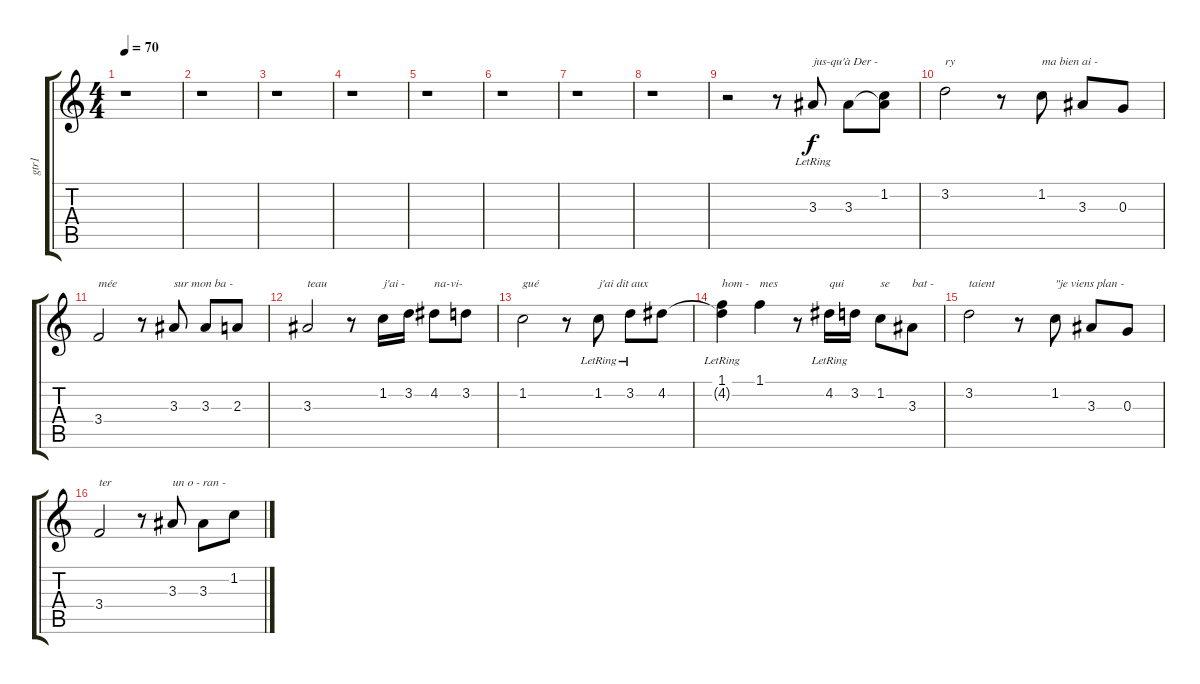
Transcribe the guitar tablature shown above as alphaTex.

\track ("gtr1" "gtr1") {instrument acousticguitarnylon}
\staff {score tabs}
\tuning (E4 B3 G3 D3 A2 E2) {hide}
\ts (4 4)
\tempo 70
\clef g2
\ks c
r.1{dy f instrument acousticguitarnylon} |
r.1 |
r.1 |
r.1 |
r.1 |
r.1 |
r.1 |
r.1 |
r.2 r.8 3.3{lr}.8{txt "jus-qu'à Der -"} 3.3.8 (1.2 3.3{t}).8 |
3.2.2{txt "ry"} r.8 1.2.8{txt "ma bien ai -"} 3.3.8 0.3.8 |
3.4.2{txt "mée"} r.8 3.3.8{txt "sur mon ba -"} 3.3.8 2.3.8 |
3.3.2{txt "teau"} r.8 1.2.16{txt "j'ai -"} 3.2.16 4.2.8{txt "na-vi-"} 3.2.8 |
1.2.2{txt "gué"} r.8 1.2{lr}.8{txt "j'ai dit aux"} 3.2{lr}.8 4.2.8 |
(1.1{lr} 4.2{t}).4{txt "hom -"} 1.1.4{txt "mes"} r.8 4.2{lr}.16{txt "qui"} 3.2.16 1.2.8{txt "se"} 3.3.8{txt "bat -"} |
3.2.2{txt "taient"} r.8 1.2.8{txt "\"je viens plan -"} 3.3.8 0.3.8 |
3.4.2{txt "ter"} r.8 3.3.8{txt "un o - ran -"} 3.3.8 1.2.8
